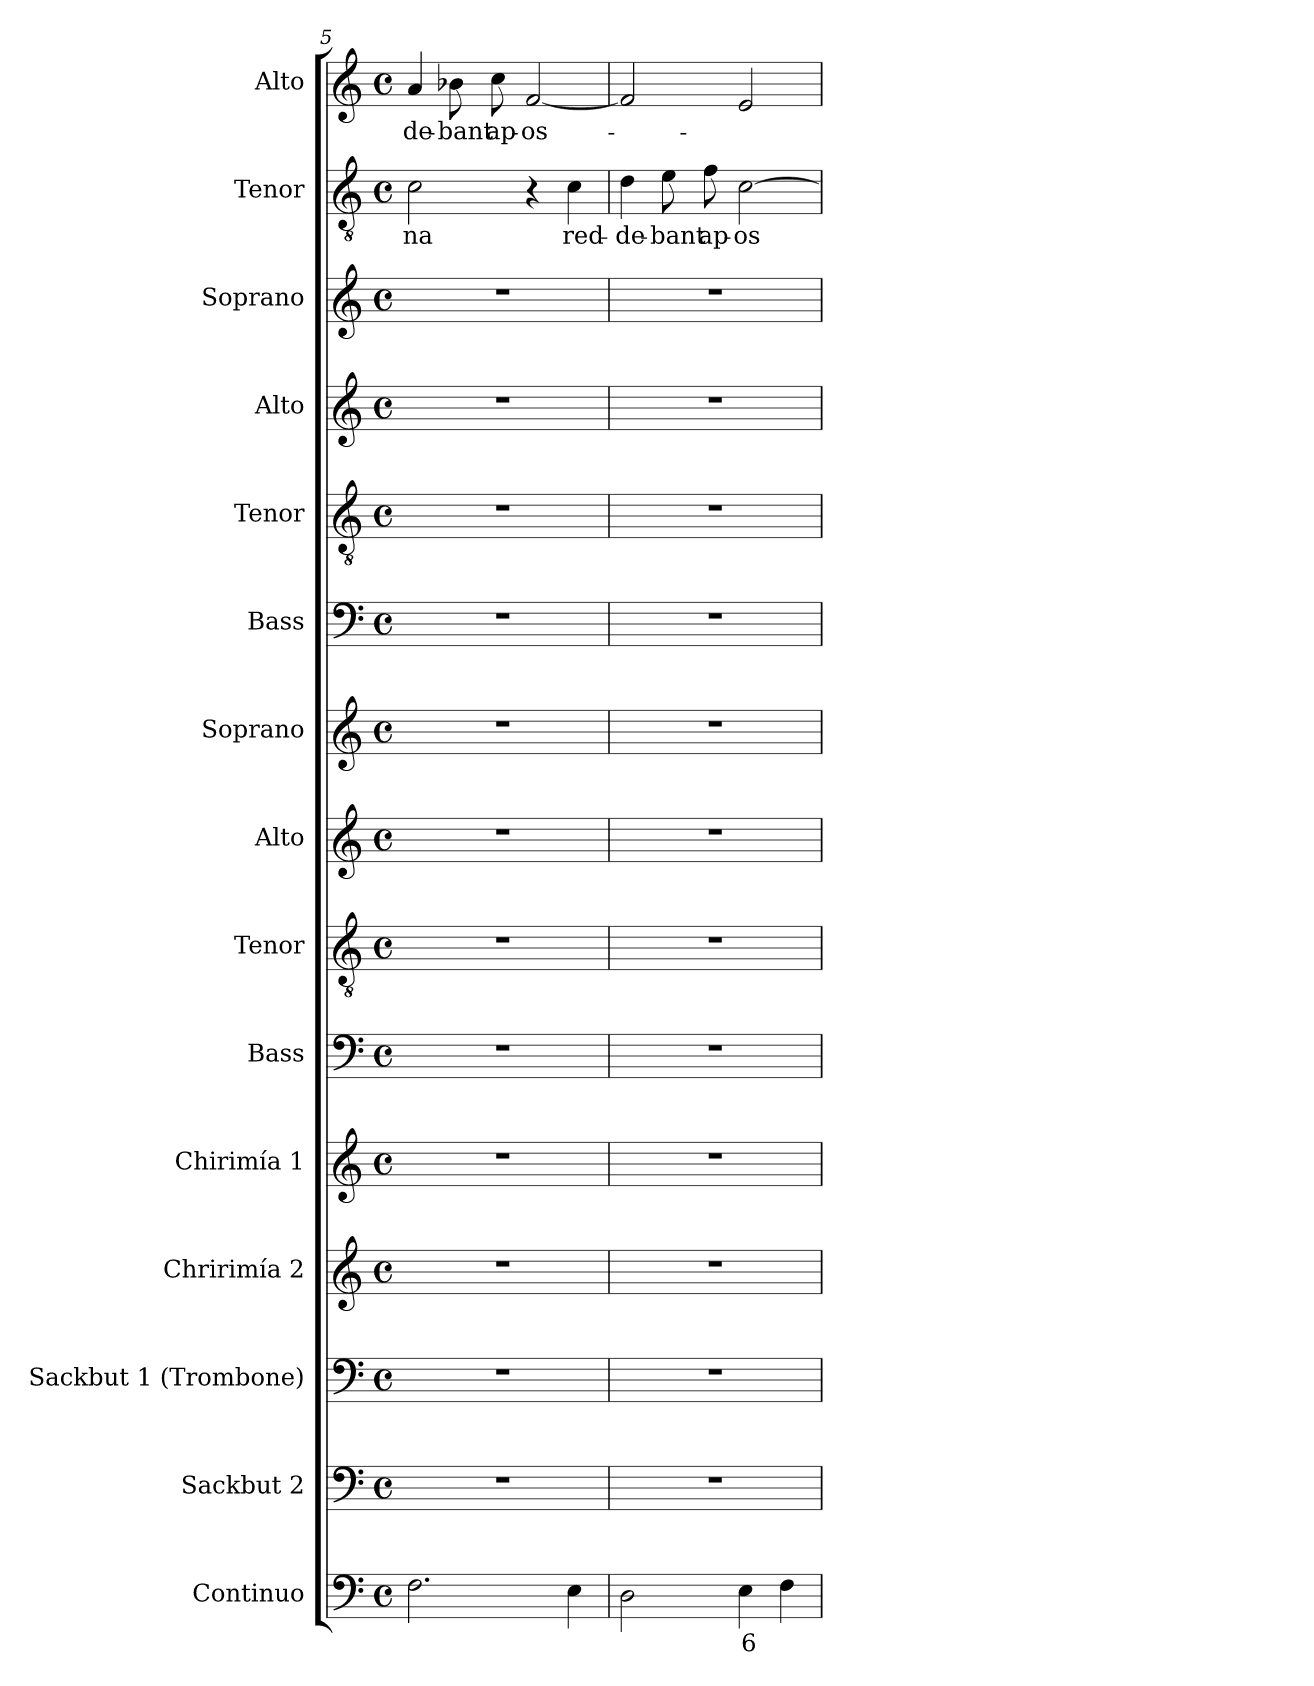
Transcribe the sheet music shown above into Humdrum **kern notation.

**kern	**text	**kern	**kern	**kern	**kern	**kern	**kern	**kern	**kern	**kern	**kern	**kern	**kern	**kern	**text	**kern	**text
*part15	*part15	*part14	*part13	*part12	*part11	*part10	*part9	*part8	*part7	*part6	*part5	*part4	*part3	*part2	*part2	*part1	*part1
*staff15	*staff15	*staff14	*staff13	*staff12	*staff11	*staff10	*staff9	*staff8	*staff7	*staff6	*staff5	*staff4	*staff3	*staff2	*staff2	*staff1	*staff1
*I"Continuo	*	*I"Sackbut 2	*I"Sackbut 1 (Trombone)	*I"Chririmía 2	*I"Chirimía 1	*I"Bass	*I"Tenor	*I"Alto	*I"Soprano	*I"Bass	*I"Tenor	*I"Alto	*I"Soprano	*I"Tenor	*	*I"Alto	*
*I'Cont.	*	*I'Scbt.	*I'Scbt.	*I'Chi.	*I'Chi.	*I'B.	*I'T.	*I'A.	*I'S.	*I'B.	*I'T.	*I'A.	*I'S.	*I'T.	*	*I'A.	*
*clefF4	*	*clefF4	*clefF4	*clefG2	*clefG2	*clefF4	*clefGv2	*clefG2	*clefG2	*clefF4	*clefGv2	*clefG2	*clefG2	*clefGv2	*	*clefG2	*
*	*	*	*	*	*	*	*ITrd7c12	*	*	*	*ITrd7c12	*	*	*ITrd7c12	*	*	*
*k[]	*	*k[]	*k[]	*k[]	*k[]	*k[]	*k[]	*k[]	*k[]	*k[]	*k[]	*k[]	*k[]	*k[]	*	*k[]	*
*C:	*	*C:	*C:	*C:	*C:	*C:	*C:	*C:	*C:	*C:	*C:	*C:	*C:	*C:	*	*C:	*
*M4/4	*	*M4/4	*M4/4	*M4/4	*M4/4	*M4/4	*M4/4	*M4/4	*M4/4	*M4/4	*M4/4	*M4/4	*M4/4	*M4/4	*	*M4/4	*
*met(c)	*	*met(c)	*met(c)	*met(c)	*met(c)	*met(c)	*met(c)	*met(c)	*met(c)	*met(c)	*met(c)	*met(c)	*met(c)	*met(c)	*	*met(c)	*
=5	=5	=5	=5	=5	=5	=5	=5	=5	=5	=5	=5	=5	=5	=5	=5	=5	=5
!	!	!	!	!	!	!	!	!	!	!	!	!	!	!	!LO:LY:b:color=#000000	!	!
!	!	!	!	!	!	!	!	!	!	!	!	!	!	!	!	!	!LO:LY:b:color=#000000
2.Fi\	.	1r	1r	1r	1r	1r	1r	1r	1r	1r	1r	1r	1r	2Ci\	-na	4ai/	-de-
!	!	!	!	!	!	!	!	!	!	!	!	!	!	!	!	!	!LO:LY:b:color=#000000
.	.	.	.	.	.	.	.	.	.	.	.	.	.	.	.	8b-i\	-bant
!	!	!	!	!	!	!	!	!	!	!	!	!	!	!	!	!	!LO:LY:b:color=#000000
.	.	.	.	.	.	.	.	.	.	.	.	.	.	.	.	8cci\	ap-
!	!	!	!	!	!	!	!	!	!	!	!	!	!	!	!	!	!LO:LY:b:color=#000000
.	.	.	.	.	.	.	.	.	.	.	.	.	.	4r	.	[<2fi/	-os-
!	!	!	!	!	!	!	!	!	!	!	!	!	!	!	!LO:LY:b:color=#000000	!	!
4Ei\	.	.	.	.	.	.	.	.	.	.	.	.	.	4Ci\	red-	.	.
=6	=6	=6	=6	=6	=6	=6	=6	=6	=6	=6	=6	=6	=6	=6	=6	=6	=6
!	!	!	!	!	!	!	!	!	!	!	!	!	!	!	!LO:LY:b:color=#000000	!	!
2Di\	.	1r	1r	1r	1r	1r	1r	1r	1r	1r	1r	1r	1r	4Di\	-de-	2fi/]	.
!	!	!	!	!	!	!	!	!	!	!	!	!	!	!	!LO:LY:b:color=#000000	!	!
.	.	.	.	.	.	.	.	.	.	.	.	.	.	8Ei\	-bant	.	.
!	!	!	!	!	!	!	!	!	!	!	!	!	!	!	!LO:LY:b:color=#000000	!	!
.	.	.	.	.	.	.	.	.	.	.	.	.	.	8Fi\	ap-	.	.
!	!LO:LY:b:color=#000000	!	!	!	!	!	!	!	!	!	!	!	!	!	!	!	!
!	!	!	!	!	!	!	!	!	!	!	!	!	!	!	!LO:LY:b:color=#000000	!	!
4Ei\	6	.	.	.	.	.	.	.	.	.	.	.	.	[>2Ci\	-os-	2ei/	.
4Fi\	.	.	.	.	.	.	.	.	.	.	.	.	.	.	.	.	.
=	=	=	=	=	=	=	=	=	=	=	=	=	=	=	=	=	=
*-	*-	*-	*-	*-	*-	*-	*-	*-	*-	*-	*-	*-	*-	*-	*-	*-	*-
